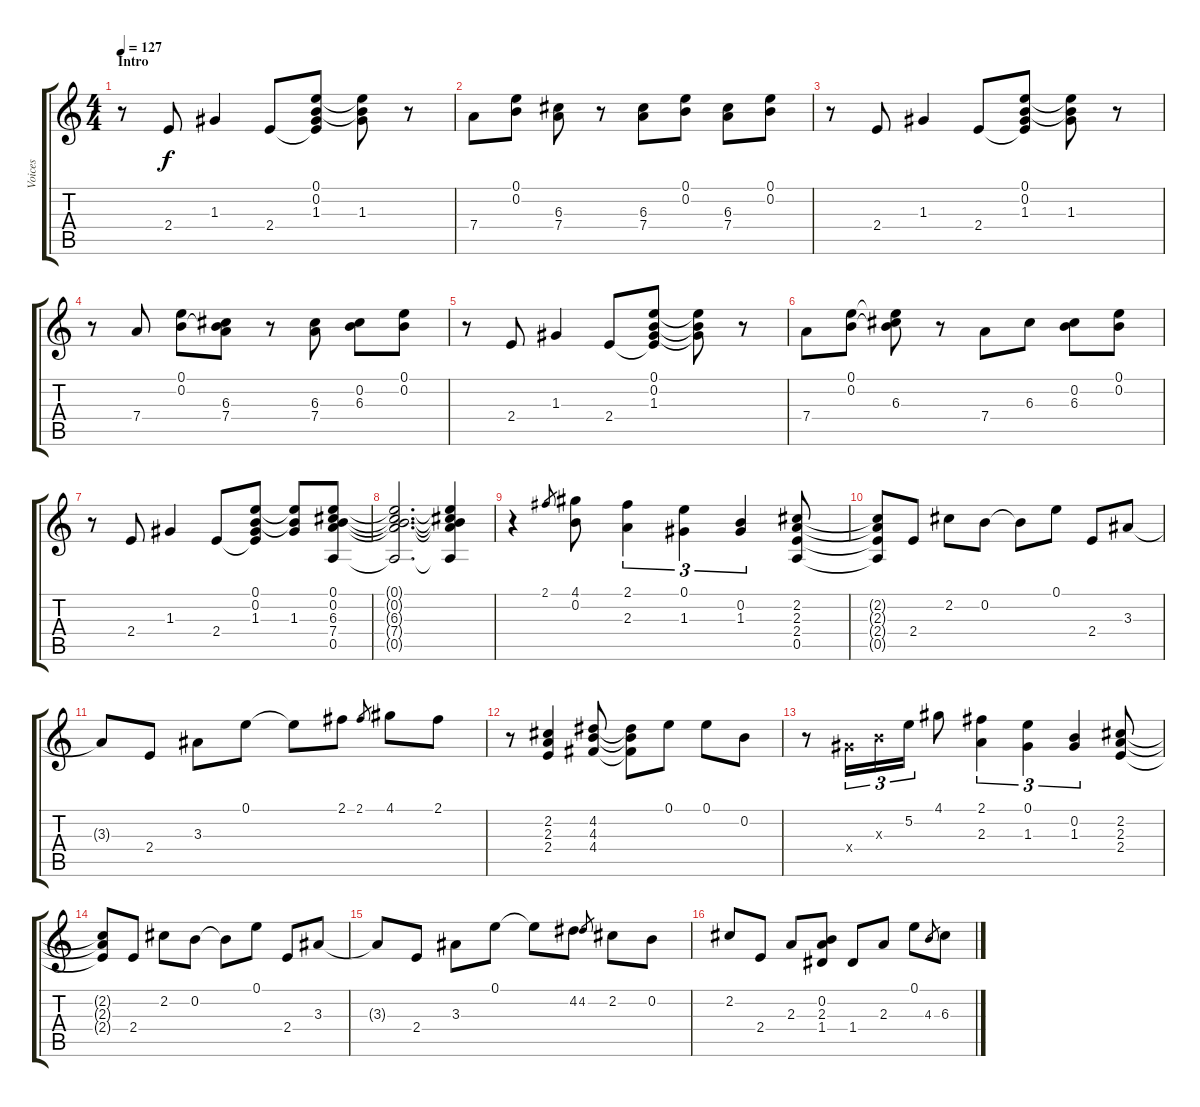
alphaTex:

\track ("Voices" "Voices") {instrument acousticguitarsteel}
\staff {score tabs}
\tuning (E4 B3 G3 D3 A2 E2) {hide}
\ts (4 4)
\section ("" "Intro")
\tempo 127
\clef g2
\ks c
r.8{dy f instrument acousticguitarsteel} 2.4.8 1.3.4 2.4.8 (0.1 0.2 1.3 2.4{t}).8 (0.1{t} 0.2{t} 1.3).8 r.8 |
7.4.8 (0.1 0.2).8 (6.3 7.4).8 r.8 (6.3 7.4).8 (0.1 0.2).8 (6.3 7.4).8 (0.1 0.2).8 |
r.8 2.4.8 1.3.4 2.4.8 (0.1 0.2 1.3 2.4{t}).8 (0.1{t} 0.2{t} 1.3).8 r.8 |
r.8 7.4.8 (0.1 0.2).8 (0.2{t} 6.3 7.4).8 r.8 (6.3 7.4).8 (0.2 6.3).8 (0.1 0.2).8 |
r.8 2.4.8 1.3.4 2.4.8 (0.1 0.2 1.3 2.4{t}).8 (0.1{t} 0.2{t} 1.3{t}).8 r.8 |
7.4.8 (0.1 0.2).8 (0.1{t} 0.2{t} 6.3).8 r.8 7.4.8 6.3.8 (0.2 6.3).8 (0.1 0.2).8 |
r.8 2.4.8 1.3.4 2.4.8 (0.1 0.2 1.3 2.4{t}).8 (0.1{t} 0.2{t} 1.3).8 (0.1 0.2 6.3 7.4 0.5).8 |
(0.1{t} 0.2{t} 6.3{t} 7.4{t} 0.5{t}).2{d} (0.1{t} 0.2{t} 6.3{t} 7.4{t} 0.5{t}).4 |
r.4 2.1.8{gr} (4.1 0.2).8 (2.1 2.3).4{tu (3 2)} (0.1 1.3).4{tu (3 2)} (0.2 1.3).4{tu (3 2)} (2.2 2.3 2.4 0.5).8 |
(2.2{t} 2.3{t} 2.4{t} 0.5{t}).8 2.4.8 2.2.8 0.2.8 0.2{t}.8 0.1.8 2.4.8 3.3.8 |
3.3{t}.8 2.4.8 3.3.8 0.1.8 0.1{t}.8 2.1.8 2.1.8{gr} 4.1.8 2.1.8 |
r.8 (2.2 2.3 2.4).4 (4.2 4.3 4.4).8 (4.2{t} 4.3{t} 4.4{t}).8 0.1.8 0.1.8 0.2.8 |
r.8 6.4{x}.16{tu (3 2)} 4.3{x}.16{tu (3 2)} 5.2.16{tu (3 2)} 4.1.8 (2.1 2.3).4{tu (3 2)} (0.1 1.3).4{tu (3 2)} (0.2 1.3).4{tu (3 2)} (2.2 2.3 2.4).8 |
(2.2{t} 2.3{t} 2.4{t}).8 2.4.8 2.2.8 0.2.8 0.2{t}.8 0.1.8 2.4.8 3.3.8 |
3.3{t}.8 2.4.8 3.3.8 0.1.8 0.1{t}.8 4.2.8 4.2.8{gr} 2.2.8 0.2.8 |
2.2.8 2.4.8 2.3.8 (0.2 2.3 1.4).8 1.4.8 2.3.8 0.1.8 4.3.8{gr} 6.3.8
